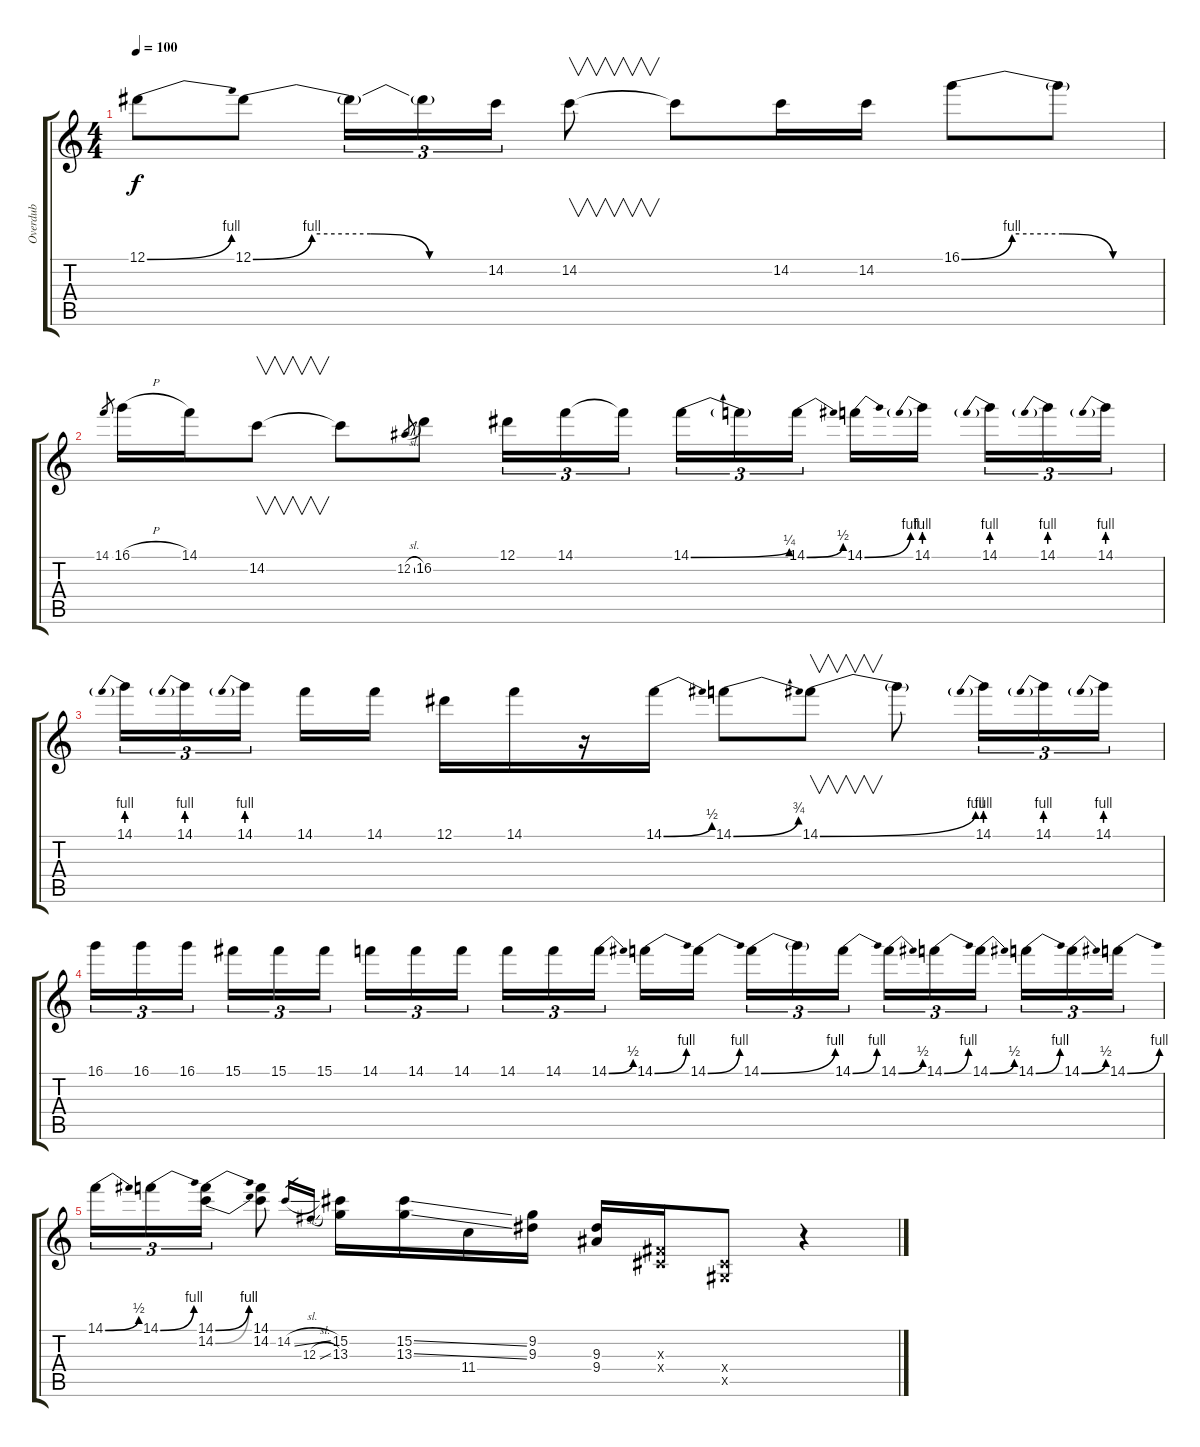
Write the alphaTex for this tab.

\track ("Overdub" "Overdub") {instrument fretlessbass}
\staff {score tabs}
\tuning (Eb4 Bb3 Gb3 Db3 Ab2 Eb2) {hide}
\ts (4 4)
\tempo 100
\clef g2
\ks c
12.1{be (bend 0 0 60 4)}.8{dy f} 12.1{be (custom 0 0 15 4 30 4 45 0 60 0)}.8 12.1{t}.16{tu (3 2)} 12.1{t}.16{tu (3 2)} 14.2.16{tu (3 2)} 14.2.8{v} 14.2{t}.8 14.2.16 14.2.16 16.1{be (custom 0 0 15 4 30 4 45 0 60 0)}.8 16.1{t}.8 |
14.1.8{gr} 16.1{h}.16 14.1.16 14.2.8{v} 14.2{t}.8 12.2{sl}.8{gr} 16.2.8 12.1.16{tu (3 2)} 14.1.16{tu (3 2)} 14.1{t}.16{tu (3 2)} 14.1{be (bend 0 0 60 1)}.16{tu (3 2)} 14.1{t}.16{tu (3 2)} 14.1{be (bend 0 0 60 2)}.16{tu (3 2)} 14.1{be (bend 0 0 60 4)}.16 14.1{be (prebend 0 4 60 4)}.16 14.1{be (prebend 0 4 60 4)}.16{tu (3 2)} 14.1{be (prebend 0 4 60 4)}.16{tu (3 2)} 14.1{be (prebend 0 4 60 4)}.16{tu (3 2)} |
14.1{be (prebend 0 4 60 4)}.16{tu (3 2) volume 9} 14.1{be (prebend 0 4 60 4)}.16{tu (3 2)} 14.1{be (prebend 0 4 60 4)}.16{tu (3 2)} 14.1.16 14.1.16 12.1.16 14.1.16 r.16 14.1{be (bend 0 0 60 2)}.16 14.1{be (bend 0 0 60 3)}.8 14.1{be (bend 0 0 60 4)}.8{v} 14.1{t}.8 14.1{be (prebend 0 4 60 4)}.16{tu (3 2)} 14.1{be (prebend 0 4 60 4)}.16{tu (3 2)} 14.1{be (prebend 0 4 60 4)}.16{tu (3 2)} |
16.1.16{tu (3 2) volume 4} 16.1.16{tu (3 2)} 16.1.16{tu (3 2)} 15.1.16{tu (3 2)} 15.1.16{tu (3 2)} 15.1.16{tu (3 2)} 14.1.16{tu (3 2)} 14.1.16{tu (3 2)} 14.1.16{tu (3 2)} 14.1.16{tu (3 2)} 14.1.16{tu (3 2)} 14.1{be (bend 0 0 60 2)}.16{tu (3 2)} 14.1{be (bend 0 0 60 4)}.16 14.1{be (bend 0 0 60 4)}.16 14.1{be (bend 0 0 60 4)}.16{tu (3 2)} 14.1{t}.16{tu (3 2)} 14.1{be (bend 0 0 60 4)}.16{tu (3 2)} 14.1{be (bend 0 0 60 2)}.16{tu (3 2)} 14.1{be (bend 0 0 60 4)}.16{tu (3 2)} 14.1{be (bend 0 0 60 2)}.16{tu (3 2)} 14.1{be (bend 0 0 60 4)}.16{tu (3 2)} 14.1{be (bend 0 0 60 2)}.16{tu (3 2)} 14.1{be (bend 0 0 60 4)}.16{tu (3 2)} |
14.1{be (bend 0 0 60 2)}.16{tu (3 2) volume 0} 14.1{be (bend 0 0 60 4)}.16{tu (3 2)} (14.1{be (bend 0 0 60 4)} 14.2{be (bend 0 0 60 4)}).16{tu (3 2)} (14.1 14.2).8 14.2{sl}.16{gr} 12.3{sl}.16{gr} (15.2 13.3).16 (15.2{ss} 13.3{ss}).16 11.4.16 (9.2 9.3).16 (9.3 9.4).16 (0.3{x} 0.4{x}).16 (0.4{x} 0.5{x}).8 r.4
